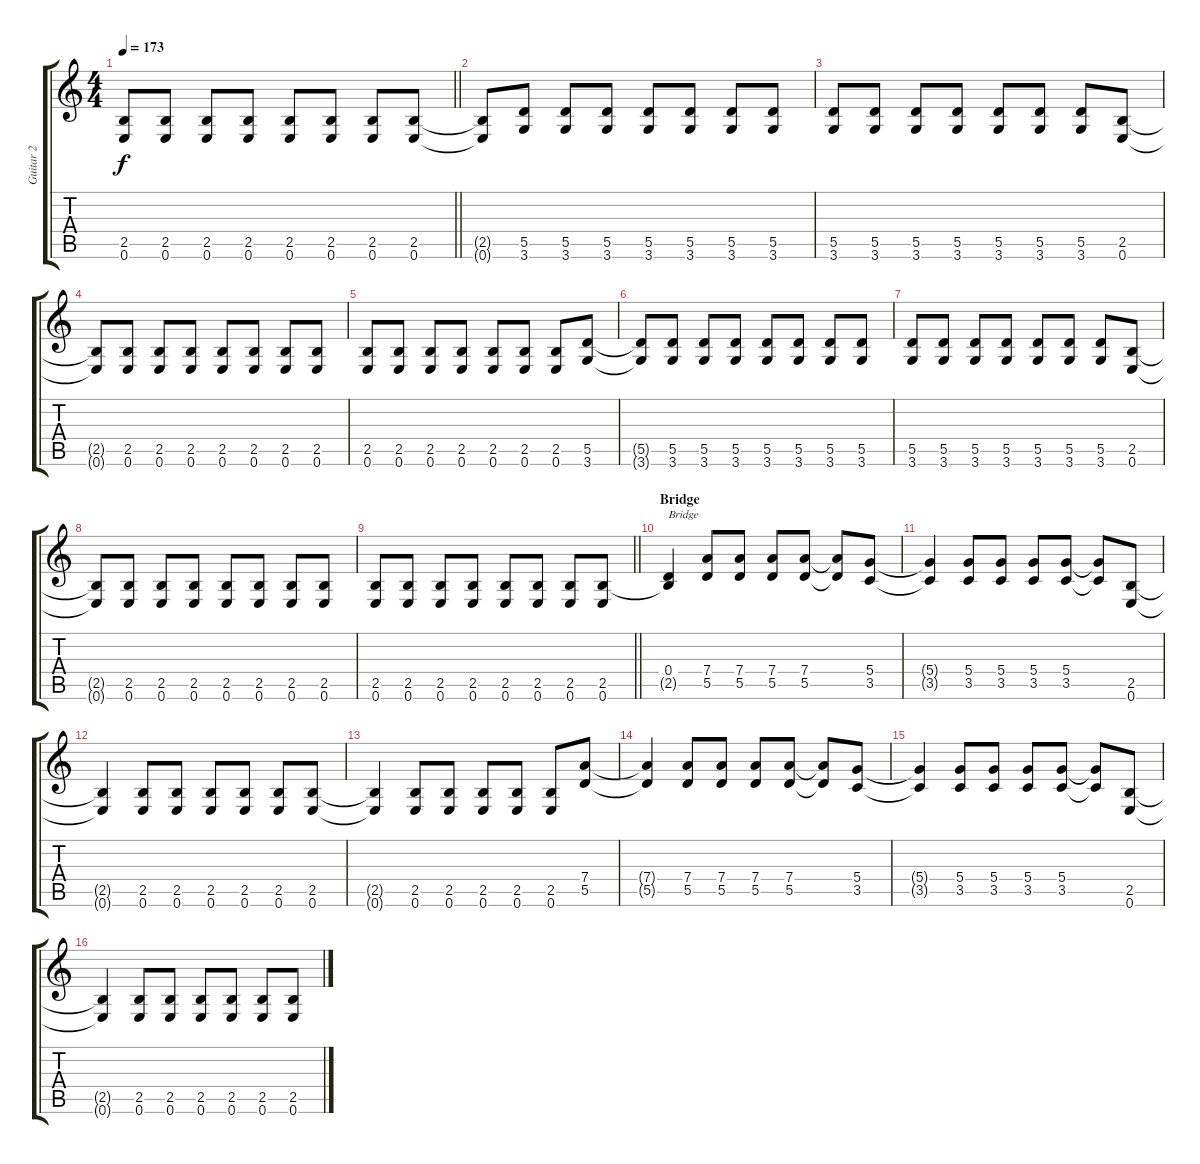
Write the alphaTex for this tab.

\track ("Guitar 2" "Guitar 2") {instrument distortionguitar}
\staff {score tabs}
\tuning (E4 B3 G3 D3 A2 E2) {hide}
\ts (4 4)
\tempo 173
\clef g2
\barLineRight lightlight
\ks c
(2.5 0.6).8{dy f} (2.5 0.6).8 (2.5 0.6).8 (2.5 0.6).8 (2.5 0.6).8 (2.5 0.6).8 (2.5 0.6).8 (2.5 0.6).8 |
(2.5{t} 0.6{t}).8 (5.5 3.6).8 (5.5 3.6).8 (5.5 3.6).8 (5.5 3.6).8 (5.5 3.6).8 (5.5 3.6).8 (5.5 3.6).8 |
(5.5 3.6).8 (5.5 3.6).8 (5.5 3.6).8 (5.5 3.6).8 (5.5 3.6).8 (5.5 3.6).8 (5.5 3.6).8 (2.5 0.6).8 |
(2.5{t} 0.6{t}).8 (2.5 0.6).8 (2.5 0.6).8 (2.5 0.6).8 (2.5 0.6).8 (2.5 0.6).8 (2.5 0.6).8 (2.5 0.6).8 |
(2.5 0.6).8 (2.5 0.6).8 (2.5 0.6).8 (2.5 0.6).8 (2.5 0.6).8 (2.5 0.6).8 (2.5 0.6).8 (5.5 3.6).8 |
(5.5{t} 3.6{t}).8 (5.5 3.6).8 (5.5 3.6).8 (5.5 3.6).8 (5.5 3.6).8 (5.5 3.6).8 (5.5 3.6).8 (5.5 3.6).8 |
(5.5 3.6).8 (5.5 3.6).8 (5.5 3.6).8 (5.5 3.6).8 (5.5 3.6).8 (5.5 3.6).8 (5.5 3.6).8 (2.5 0.6).8 |
(2.5{t} 0.6{t}).8 (2.5 0.6).8 (2.5 0.6).8 (2.5 0.6).8 (2.5 0.6).8 (2.5 0.6).8 (2.5 0.6).8 (2.5 0.6).8 |
\barLineRight lightlight
(2.5 0.6).8 (2.5 0.6).8 (2.5 0.6).8 (2.5 0.6).8 (2.5 0.6).8 (2.5 0.6).8 (2.5 0.6).8 (2.5 0.6).8 |
\section ("" "Bridge")
(0.4 2.5{t}).4{txt "Bridge"} (7.4 5.5).8 (7.4 5.5).8 (7.4 5.5).8 (7.4 5.5).8 (7.4{t} 5.5{t}).8 (5.4 3.5).8 |
(5.4{t} 3.5{t}).4 (5.4 3.5).8 (5.4 3.5).8 (5.4 3.5).8 (5.4 3.5).8 (5.4{t} 3.5{t}).8 (2.5 0.6).8 |
(2.5{t} 0.6{t}).4 (2.5 0.6).8 (2.5 0.6).8 (2.5 0.6).8 (2.5 0.6).8 (2.5 0.6).8 (2.5 0.6).8 |
(2.5{t} 0.6{t}).4 (2.5 0.6).8 (2.5 0.6).8 (2.5 0.6).8 (2.5 0.6).8 (2.5 0.6).8 (7.4 5.5).8 |
(7.4{t} 5.5{t}).4 (7.4 5.5).8 (7.4 5.5).8 (7.4 5.5).8 (7.4 5.5).8 (7.4{t} 5.5{t}).8 (5.4 3.5).8 |
(5.4{t} 3.5{t}).4 (5.4 3.5).8 (5.4 3.5).8 (5.4 3.5).8 (5.4 3.5).8 (5.4{t} 3.5{t}).8 (2.5 0.6).8 |
(2.5{t} 0.6{t}).4 (2.5 0.6).8 (2.5 0.6).8 (2.5 0.6).8 (2.5 0.6).8 (2.5 0.6).8 (2.5 0.6).8
